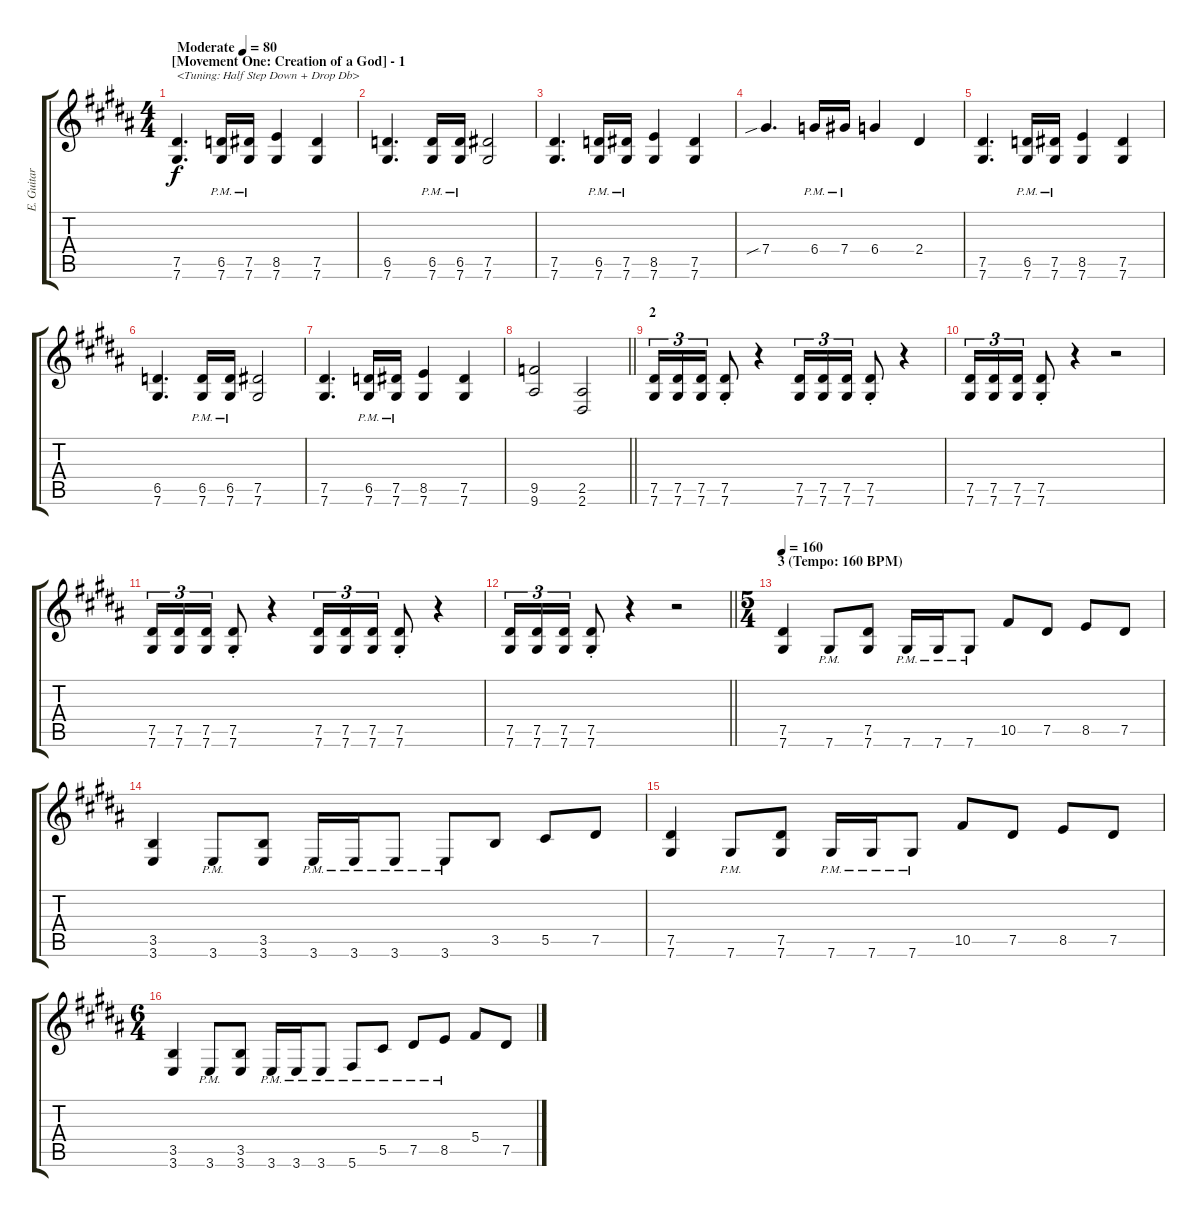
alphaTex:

\track ("E. Guitar II" "E. Guitar ") {instrument overdrivenguitar}
\staff {score tabs}
\tuning (Eb4 Bb3 Gb3 Db3 Ab2 Db2) {hide}
\ts (4 4)
\section ("" "[Movement One: Creation of a God] - 1")
\tempo (80 "Moderate")
\clef g2
\ks b
(7.5 7.6).4{d txt "<Tuning: Half Step Down + Drop Db>" dy f instrument overdrivenguitar} (6.5{pm} 7.6{pm}).16 (7.5{pm} 7.6{pm}).16 (8.5 7.6).4 (7.5 7.6).4 |
(6.5 7.6).4{d} (6.5{pm} 7.6{pm}).16 (6.5{pm} 7.6{pm}).16 (7.5 7.6).2 |
(7.5 7.6).4{d} (6.5{pm} 7.6{pm}).16 (7.5{pm} 7.6{pm}).16 (8.5 7.6).4 (7.5 7.6).4 |
7.4{sib}.4{d} 6.4{pm}.16 7.4{pm}.16 6.4.4 2.4.4 |
(7.5 7.6).4{d} (6.5{pm} 7.6{pm}).16 (7.5{pm} 7.6{pm}).16 (8.5 7.6).4 (7.5 7.6).4 |
(6.5 7.6).4{d} (6.5{pm} 7.6{pm}).16 (6.5{pm} 7.6{pm}).16 (7.5 7.6).2 |
(7.5 7.6).4{d} (6.5{pm} 7.6{pm}).16 (7.5{pm} 7.6{pm}).16 (8.5 7.6).4 (7.5 7.6).4 |
\barLineRight lightlight
(9.5 9.6).2 (2.5 2.6).2 |
\section ("" "2")
(7.5 7.6).16{tu (3 2)} (7.5 7.6).16{tu (3 2)} (7.5 7.6).16{tu (3 2)} (7.5{st} 7.6{st}).8 r.4 (7.5 7.6).16{tu (3 2)} (7.5 7.6).16{tu (3 2)} (7.5 7.6).16{tu (3 2)} (7.5{st} 7.6{st}).8 r.4 |
(7.5 7.6).16{tu (3 2)} (7.5 7.6).16{tu (3 2)} (7.5 7.6).16{tu (3 2)} (7.5{st} 7.6{st}).8 r.4 r.2 |
(7.5 7.6).16{tu (3 2)} (7.5 7.6).16{tu (3 2)} (7.5 7.6).16{tu (3 2)} (7.5{st} 7.6{st}).8 r.4 (7.5 7.6).16{tu (3 2)} (7.5 7.6).16{tu (3 2)} (7.5 7.6).16{tu (3 2)} (7.5{st} 7.6{st}).8 r.4 |
\barLineRight lightlight
(7.5 7.6).16{tu (3 2)} (7.5 7.6).16{tu (3 2)} (7.5 7.6).16{tu (3 2)} (7.5{st} 7.6{st}).8 r.4 r.2 |
\ts (5 4)
\section ("" "3 (Tempo: 160 BPM)")
\tempo 160
(7.5 7.6).4 7.6{pm}.8 (7.5 7.6).8 7.6{pm}.16 7.6{pm}.16 7.6{pm}.8 10.5.8 7.5.8 8.5.8 7.5.8 |
(3.5 3.6).4 3.6{pm}.8 (3.5 3.6).8 3.6{pm}.16 3.6{pm}.16 3.6{pm}.8 3.6{pm}.8 3.5.8 5.5.8 7.5.8 |
(7.5 7.6).4 7.6{pm}.8 (7.5 7.6).8 7.6{pm}.16 7.6{pm}.16 7.6{pm}.8 10.5.8 7.5.8 8.5.8 7.5.8 |
\ts (6 4)
(3.5 3.6).4 3.6{pm}.8 (3.5 3.6).8 3.6{pm}.16 3.6{pm}.16 3.6{pm}.8 5.6{pm}.8 5.5{pm}.8 7.5{pm}.8 8.5{pm}.8 5.4.8 7.5.8
